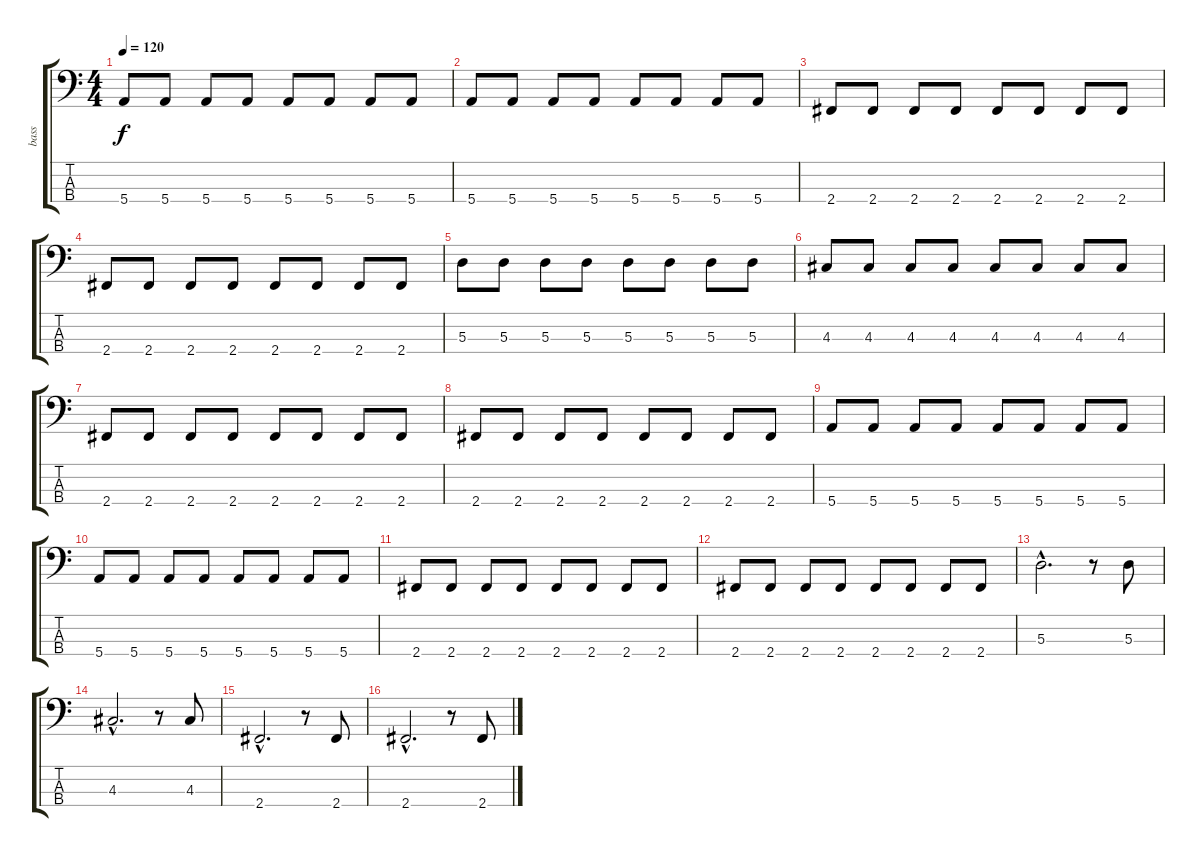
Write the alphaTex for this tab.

\track ("bass" "bass") {instrument electricbassfinger}
\staff {score tabs}
\tuning (G2 D2 A1 E1) {hide}
\ts (4 4)
\tempo 120
\clef f4
\ks c
5.4.8{dy f} 5.4.8 5.4.8 5.4.8 5.4.8 5.4.8 5.4.8 5.4.8 |
5.4.8 5.4.8 5.4.8 5.4.8 5.4.8 5.4.8 5.4.8 5.4.8 |
2.4.8 2.4.8 2.4.8 2.4.8 2.4.8 2.4.8 2.4.8 2.4.8 |
2.4.8 2.4.8 2.4.8 2.4.8 2.4.8 2.4.8 2.4.8 2.4.8 |
5.3.8 5.3.8 5.3.8 5.3.8 5.3.8 5.3.8 5.3.8 5.3.8 |
4.3.8 4.3.8 4.3.8 4.3.8 4.3.8 4.3.8 4.3.8 4.3.8 |
2.4.8 2.4.8 2.4.8 2.4.8 2.4.8 2.4.8 2.4.8 2.4.8 |
2.4.8 2.4.8 2.4.8 2.4.8 2.4.8 2.4.8 2.4.8 2.4.8 |
5.4.8 5.4.8 5.4.8 5.4.8 5.4.8 5.4.8 5.4.8 5.4.8 |
5.4.8 5.4.8 5.4.8 5.4.8 5.4.8 5.4.8 5.4.8 5.4.8 |
2.4.8 2.4.8 2.4.8 2.4.8 2.4.8 2.4.8 2.4.8 2.4.8 |
2.4.8 2.4.8 2.4.8 2.4.8 2.4.8 2.4.8 2.4.8 2.4.8 |
5.3{hac}.2{d} r.8 5.3.8 |
4.3{hac}.2{d} r.8 4.3.8 |
2.4{hac}.2{d} r.8 2.4.8 |
2.4{hac}.2{d} r.8 2.4.8
